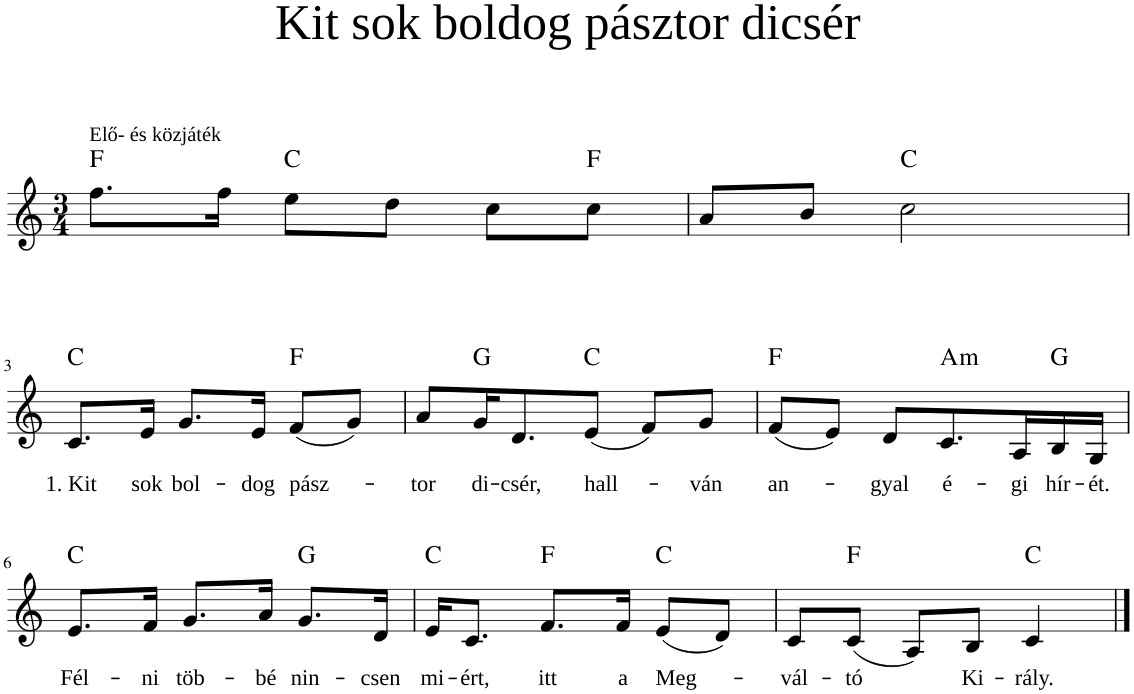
**kern	**text	**harte
*part1	*part1	*part1
*staff1	*staff1	*
*I"Piano	*	*
*I'Pno	*	*
*clefG2	*	*
*k[]	*	*
*M3/4	*	*
=1	=1	=1
!LO:TX:a:t=Elő- és közjáték	!	!LO:H:kt=N.C.
8.ff\L	.	N
16ff\Jk	.	.
!	!	!LO:H:kt=N.C.
8ee\L	.	N
8dd\J	.	.
8cc\L	.	.
!	!	!LO:H:kt=N.C.
8cc\J	.	N
=2	=2	=2
8a/L	.	.
8b/J	.	.
!	!	!LO:H:kt=N.C.
2cc\	.	N
!!LO:LB:g=z
=3	=3	=3
!	!LO:LY:b	!LO:H:kt=N.C.
8.c/L	1. Kit	N
!	!LO:LY:b	!
16e/Jk	sok	.
!	!LO:LY:b	!
8.g/L	bol-	.
!	!LO:LY:b	!
16e/Jk	-dog	.
!	!LO:LY:b	!LO:H:kt=N.C.
(8f/L	pász-	N
8g/J)	.	.
=4	=4	=4
!	!LO:LY:b	!
8a/L	-tor	.
!	!LO:LY:b	!LO:H:kt=N.C.
16g/K	di-	N
!	!LO:LY:b	!
8.d/	-csér,	.
!	!LO:LY:b	!LO:H:kt=N.C.
(8e/J	hall-	N
8f/L)	.	.
!	!LO:LY:b	!
8g/J	-ván	.
=5	=5	=5
!	!LO:LY:b	!LO:H:kt=N.C.
(8f/L	an-	N
8e/J)	.	.
!	!LO:LY:b	!
8d/L	-gyal	.
!	!LO:LY:b	!LO:H:kt=m
8.c/	é-	A:min
!	!LO:LY:b	!
16A/L	-gi	.
!	!LO:LY:b	!LO:H:kt=N.C.
16B/	hír-	N
!	!LO:LY:b	!
16G/JJ	-ét.	.
!!LO:LB:g=z
=6	=6	=6
!	!LO:LY:b	!LO:H:kt=N.C.
8.e/L	Fél-	N
!	!LO:LY:b	!
16f/Jk	-ni	.
!	!LO:LY:b	!
8.g/L	töb-	.
!	!LO:LY:b	!
16a/Jk	-bé	.
!	!LO:LY:b	!LO:H:kt=N.C.
8.g/L	nin-	N
!	!LO:LY:b	!
16d/Jk	-csen	.
=7	=7	=7
!	!LO:LY:b	!LO:H:kt=N.C.
16e/KL	mi-	N
!	!LO:LY:b	!
8.c/J	-ért,	.
!	!LO:LY:b	!LO:H:kt=N.C.
8.f/L	itt	N
!	!LO:LY:b	!
16f/Jk	a	.
!	!LO:LY:b	!LO:H:kt=N.C.
(8e/L	Meg-	N
8d/J)	.	.
=8	=8	=8
!	!LO:LY:b	!
8c/L	-vál-	.
!	!LO:LY:b	!LO:H:kt=N.C.
(8c/J	-tó	N
8A/L)	.	.
!	!LO:LY:b	!
8B/J	-Ki-	.
!	!LO:LY:b	!LO:H:kt=N.C.
4c/	-rály.	N
==	==	==
*-	*-	*-
